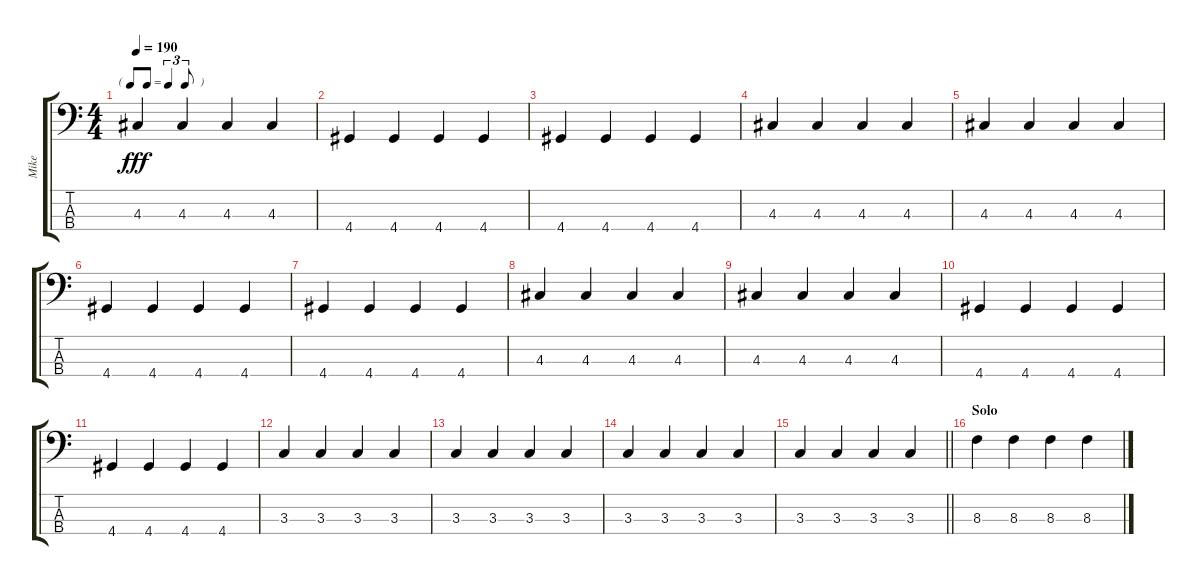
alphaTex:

\track ("Mike" "Mike") {instrument electricbasspick}
\staff {score tabs}
\tuning (G2 D2 A1 E1) {hide}
\ts (4 4)
\tf triplet8th
\tempo 190
\clef f4
\ks c
4.3.4{dy fff} 4.3.4 4.3.4 4.3.4 |
4.4.4 4.4.4 4.4.4 4.4.4 |
4.4.4 4.4.4 4.4.4 4.4.4 |
4.3.4 4.3.4 4.3.4 4.3.4 |
4.3.4 4.3.4 4.3.4 4.3.4 |
4.4.4 4.4.4 4.4.4 4.4.4 |
4.4.4 4.4.4 4.4.4 4.4.4 |
4.3.4 4.3.4 4.3.4 4.3.4 |
4.3.4 4.3.4 4.3.4 4.3.4 |
4.4.4 4.4.4 4.4.4 4.4.4 |
4.4.4 4.4.4 4.4.4 4.4.4 |
3.3.4 3.3.4 3.3.4 3.3.4 |
3.3.4 3.3.4 3.3.4 3.3.4 |
3.3.4 3.3.4 3.3.4 3.3.4 |
\barLineRight lightlight
3.3.4 3.3.4 3.3.4 3.3.4 |
\section ("" "Solo")
8.3.4 8.3.4 8.3.4 8.3.4
